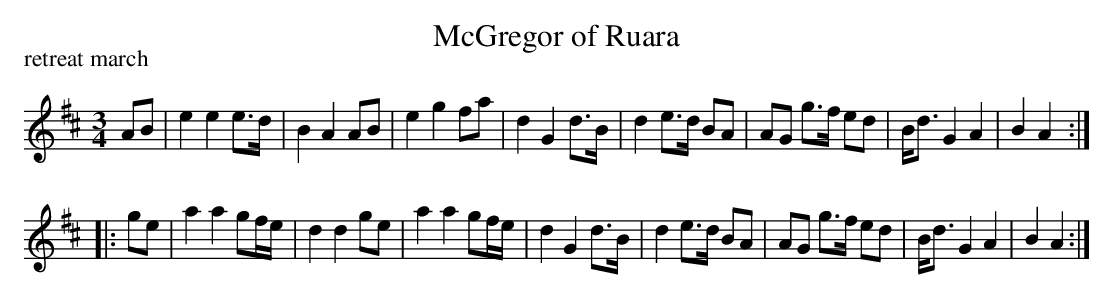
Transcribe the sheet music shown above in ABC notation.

X:1
T: McGregor of Ruara
P: retreat march
M: 3/4
L: 1/8
K: Amix
AB \
| e2 e2 e>d | B2 A2 AB | e2 g2 fa | d2 G2 d>B \
| d2 e>d BA | AG g>f ed | B<d G2 A2 | B2 A2 :|
|: ge \
| a2 a2 gf/e/ | d2 d2 ge | a2 a2 gf/e/ | d2 G2 d>B \
| d2 e>d BA | AG g>f ed | B<d G2 A2 | B2 A2 :|
